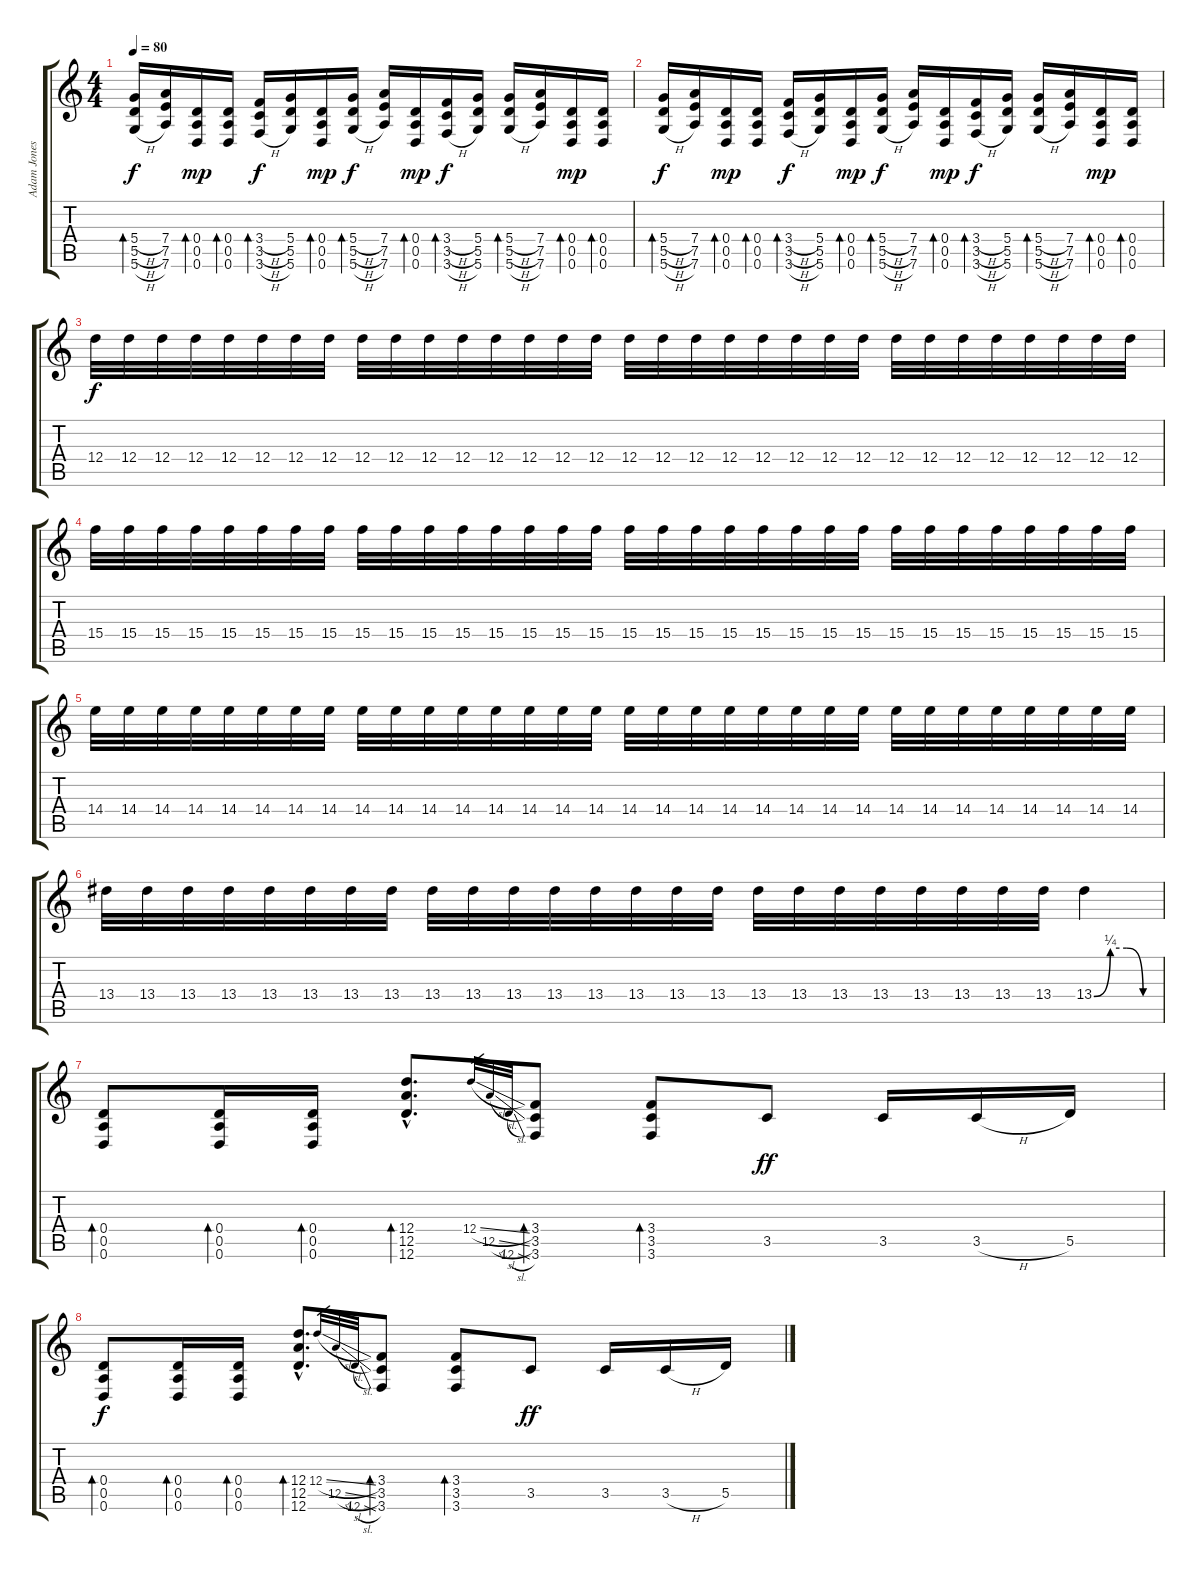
\track ("Adam Jones (right)" "Adam Jones") {instrument overdrivenguitar}
\staff {score tabs}
\tuning (E4 B3 G3 D3 A2 D2) {hide}
\ts (4 4)
\tempo 80
\clef g2
\ks c
(5.4{h} 5.5{h} 5.6{h}).16{bd 30 dy f} (7.4 7.5 7.6).16 (0.4 0.5 0.6).16{bd 30 dy mp} (0.4 0.5 0.6).16{bd 30} (3.4{h} 3.5{h} 3.6{h}).16{bd 30 dy f} (5.4 5.5 5.6).16 (0.4 0.5 0.6).16{bd 30 dy mp} (5.4{h} 5.5{h} 5.6{h}).16{bd 30 dy f} (7.4 7.5 7.6).16 (0.4 0.5 0.6).16{bd 30 dy mp} (3.4{h} 3.5{h} 3.6{h}).16{bd 30 dy f} (5.4 5.5 5.6).16 (5.4{h} 5.5{h} 5.6{h}).16{bd 30} (7.4 7.5 7.6).16 (0.4 0.5 0.6).16{bd 30 dy mp} (0.4 0.5 0.6).16{bd 30} |
(5.4{h} 5.5{h} 5.6{h}).16{bd 30 dy f} (7.4 7.5 7.6).16 (0.4 0.5 0.6).16{bd 30 dy mp} (0.4 0.5 0.6).16{bd 30} (3.4{h} 3.5{h} 3.6{h}).16{bd 30 dy f} (5.4 5.5 5.6).16 (0.4 0.5 0.6).16{bd 30 dy mp} (5.4{h} 5.5{h} 5.6{h}).16{bd 30 dy f} (7.4 7.5 7.6).16 (0.4 0.5 0.6).16{bd 30 dy mp} (3.4{h} 3.5{h} 3.6{h}).16{bd 30 dy f} (5.4 5.5 5.6).16 (5.4{h} 5.5{h} 5.6{h}).16{bd 30} (7.4 7.5 7.6).16 (0.4 0.5 0.6).16{bd 30 dy mp} (0.4 0.5 0.6).16{bd 30} |
12.4.32{dy f} 12.4.32 12.4.32 12.4.32 12.4.32 12.4.32 12.4.32 12.4.32 12.4.32 12.4.32 12.4.32 12.4.32 12.4.32 12.4.32 12.4.32 12.4.32 12.4.32 12.4.32 12.4.32 12.4.32 12.4.32 12.4.32 12.4.32 12.4.32 12.4.32 12.4.32 12.4.32 12.4.32 12.4.32 12.4.32 12.4.32 12.4.32 |
15.4.32 15.4.32 15.4.32 15.4.32 15.4.32 15.4.32 15.4.32 15.4.32 15.4.32 15.4.32 15.4.32 15.4.32 15.4.32 15.4.32 15.4.32 15.4.32 15.4.32 15.4.32 15.4.32 15.4.32 15.4.32 15.4.32 15.4.32 15.4.32 15.4.32 15.4.32 15.4.32 15.4.32 15.4.32 15.4.32 15.4.32 15.4.32 |
14.4.32 14.4.32 14.4.32 14.4.32 14.4.32 14.4.32 14.4.32 14.4.32 14.4.32 14.4.32 14.4.32 14.4.32 14.4.32 14.4.32 14.4.32 14.4.32 14.4.32 14.4.32 14.4.32 14.4.32 14.4.32 14.4.32 14.4.32 14.4.32 14.4.32 14.4.32 14.4.32 14.4.32 14.4.32 14.4.32 14.4.32 14.4.32 |
13.4.32 13.4.32 13.4.32 13.4.32 13.4.32 13.4.32 13.4.32 13.4.32 13.4.32 13.4.32 13.4.32 13.4.32 13.4.32 13.4.32 13.4.32 13.4.32 13.4.32 13.4.32 13.4.32 13.4.32 13.4.32 13.4.32 13.4.32 13.4.32 13.4{be (custom 0 0 15 1 30 1 45 0 60 0)}.4 |
(0.4 0.5 0.6).8{bd 30} (0.4 0.5 0.6).16{bd 30} (0.4 0.5 0.6).16{bd 30} (12.4{hac} 12.5{hac} 12.6{hac}).8{d bd 30} 12.4{sl}.32{gr} 12.5{sl}.32{gr} 12.6{sl}.32{gr} (3.4 3.5 3.6).8{bd 30} (3.4 3.5 3.6).8{bd 30} 3.5.8{dy ff} 3.5.16 3.5{h}.16 5.5.16 |
(0.4 0.5 0.6).8{bd 30 dy f} (0.4 0.5 0.6).16{bd 30} (0.4 0.5 0.6).16{bd 30} (12.4{hac} 12.5{hac} 12.6{hac}).8{d bd 30} 12.4{sl}.32{gr} 12.5{sl}.32{gr} 12.6{sl}.32{gr} (3.4 3.5 3.6).8{bd 30} (3.4 3.5 3.6).8{bd 30} 3.5.8{dy ff} 3.5.16 3.5{h}.16 5.5.16
